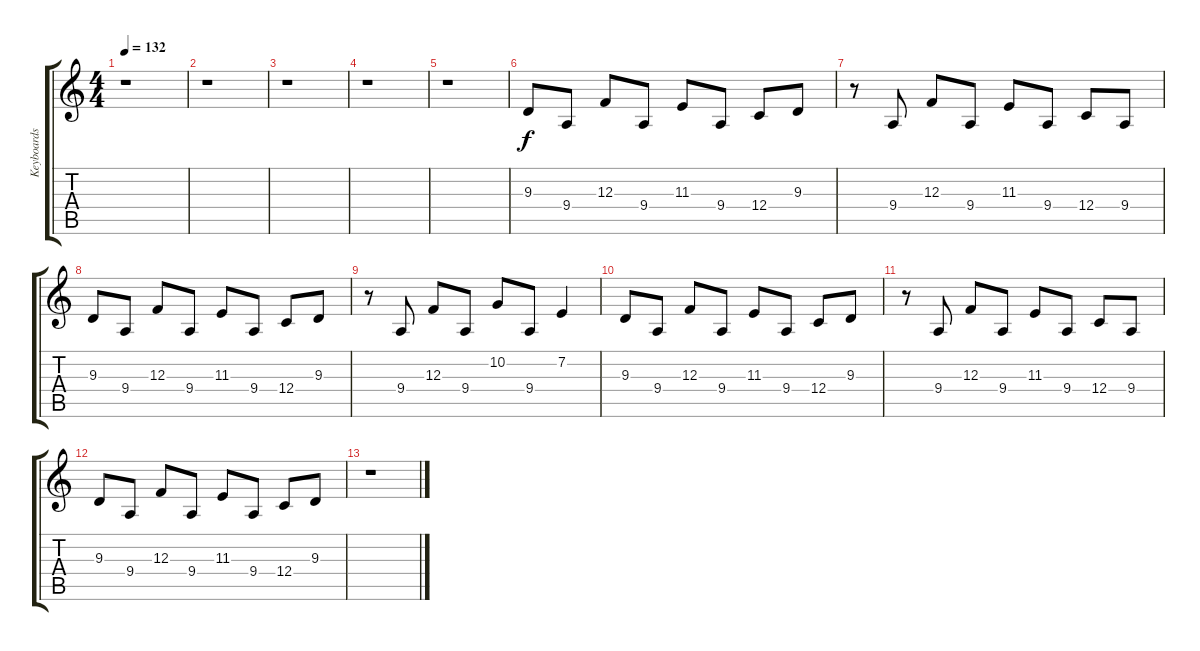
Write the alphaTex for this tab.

\track ("Keyboards" "Keyboards") {instrument lead1square}
\staff {score tabs}
\tuning (D4 A3 F3 C3 G2 D2) {hide}
\ts (4 4)
\tempo 132
\clef g2
\ks c
r.1{dy f} |
r.1 |
r.1 |
r.1 |
r.1 |
9.3.8{volume 16 instrument lead1square} 9.4.8 12.3.8 9.4.8 11.3.8 9.4.8 12.4.8 9.3.8 |
r.8 9.4.8 12.3.8 9.4.8 11.3.8 9.4.8 12.4.8 9.4.8 |
9.3.8 9.4.8 12.3.8 9.4.8 11.3.8 9.4.8 12.4.8 9.3.8 |
r.8 9.4.8 12.3.8 9.4.8 10.2.8 9.4.8 7.2.4 |
9.3.8 9.4.8 12.3.8 9.4.8 11.3.8 9.4.8 12.4.8 9.3.8 |
r.8 9.4.8 12.3.8 9.4.8 11.3.8 9.4.8 12.4.8 9.4.8 |
9.3.8 9.4.8 12.3.8 9.4.8 11.3.8 9.4.8 12.4.8 9.3.8 |
r.1
